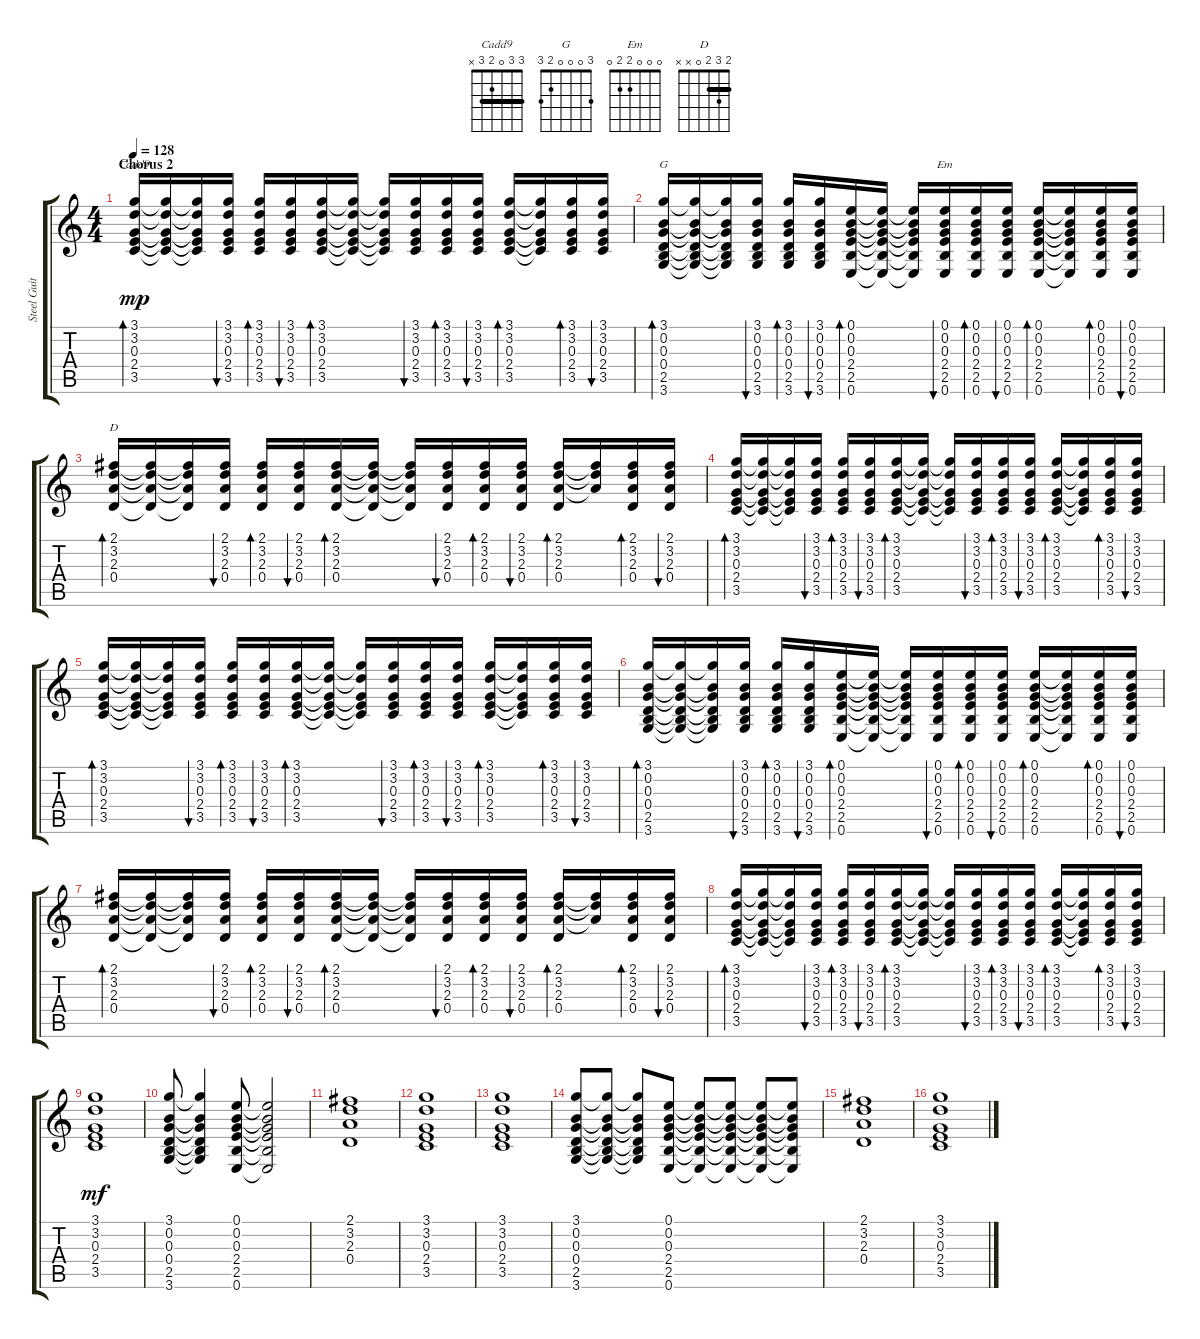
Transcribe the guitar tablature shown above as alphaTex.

\track ("Steel Guitar" "Steel Guit") {instrument acousticguitarsteel}
\staff {score tabs}
\tuning (E4 B3 G3 D3 A2 E2) {hide}
\chord ("Cadd9" 3 3 0 2 3 x) {barre 3}
\chord ("G" 3 0 0 0 2 3)
\chord ("Em" 0 0 0 2 2 0)
\chord ("D" 2 3 2 0 x x) {barre 2}
\ts (4 4)
\section ("" "Chorus 2")
\tempo 128
\clef g2
\ks c
(3.1 3.2 0.3 2.4 3.5).16{bd 60 ch "Cadd9" dy mp} (3.1{t} 3.2{t} 0.3{t} 2.4{t} 3.5{t}).16 (3.1{t} 3.2{t} 0.3{t} 2.4{t} 3.5{t}).16 (3.1 3.2 0.3 2.4 3.5).16{bu 60} (3.1 3.2 0.3 2.4 3.5).16{bd 60} (3.1 3.2 0.3 2.4 3.5).16{bu 60} (3.1 3.2 0.3 2.4 3.5).16{bd 60} (3.1{t} 3.2{t} 0.3{t} 2.4{t} 3.5{t}).16 (3.1{t} 3.2{t} 0.3{t} 2.4{t} 3.5{t}).16 (3.1 3.2 0.3 2.4 3.5).16{bu 60} (3.1 3.2 0.3 2.4 3.5).16{bd 60} (3.1 3.2 0.3 2.4 3.5).16{bu 60} (3.1 3.2 0.3 2.4 3.5).16{bd 60} (3.1{t} 3.2{t} 0.3{t} 2.4{t} 3.5{t}).16 (3.1 3.2 0.3 2.4 3.5).16{bd 60} (3.1 3.2 0.3 2.4 3.5).16{bu 60} |
(3.1 0.2 0.3 0.4 2.5 3.6).16{bd 30 ch "G"} (3.1{t} 0.2{t} 0.3{t} 0.4{t} 2.5{t} 3.6{t}).16 (3.1{t} 0.2{t} 0.3{t} 0.4{t} 2.5{t} 3.6{t}).16 (3.1 0.2 0.3 0.4 2.5 3.6).16{bu 30} (3.1 0.2 0.3 0.4 2.5 3.6).16{bd 30} (3.1 0.2 0.3 0.4 2.5 3.6).16{bu 30} (0.1 0.2 0.3 2.4 2.5 0.6).16{bd 30} (0.1{t} 0.2{t} 0.3{t} 2.4{t} 2.5{t} 0.6{t}).16 (0.1{t} 0.2{t} 0.3{t} 2.4{t} 2.5{t} 0.6{t}).16 (0.1 0.2 0.3 2.4 2.5 0.6).16{bu 30 ch "Em"} (0.1 0.2 0.3 2.4 2.5 0.6).16{bd 30} (0.1 0.2 0.3 2.4 2.5 0.6).16{bu 30} (0.1 0.2 0.3 2.4 2.5 0.6).16{bd 30} (0.1{t} 0.2{t} 0.3{t} 2.4{t} 2.5{t} 0.6{t}).16 (0.1 0.2 0.3 2.4 2.5 0.6).16{bd 30} (0.1 0.2 0.3 2.4 2.5 0.6).16{bu 30} |
(2.1 3.2 2.3 0.4).16{bd 60 ch "D"} (2.1{t} 3.2{t} 2.3{t} 0.4{t}).16 (2.1{t} 3.2{t} 2.3{t} 0.4{t}).16 (2.1 3.2 2.3 0.4).16{bu 60} (2.1 3.2 2.3 0.4).16{bd 60} (2.1 3.2 2.3 0.4).16{bu 60} (2.1 3.2 2.3 0.4).16{bd 60} (2.1{t} 3.2{t} 2.3{t} 0.4{t}).16 (2.1{t} 3.2{t} 2.3{t} 0.4{t}).16 (2.1 3.2 2.3 0.4).16{bu 60} (2.1 3.2 2.3 0.4).16{bd 60} (2.1 3.2 2.3 0.4).16{bu 60} (2.1 3.2 2.3 0.4).16{bd 60} (2.1{t} 3.2{t} 2.3{t}).16 (2.1 3.2 2.3 0.4).16{bd 60} (2.1 3.2 2.3 0.4).16{bu 60} |
(3.1 3.2 0.3 2.4 3.5).16{bd 60} (3.1{t} 3.2{t} 0.3{t} 2.4{t} 3.5{t}).16 (3.1{t} 3.2{t} 0.3{t} 2.4{t} 3.5{t}).16 (3.1 3.2 0.3 2.4 3.5).16{bu 60} (3.1 3.2 0.3 2.4 3.5).16{bd 60} (3.1 3.2 0.3 2.4 3.5).16{bu 60} (3.1 3.2 0.3 2.4 3.5).16{bd 60} (3.1{t} 3.2{t} 0.3{t} 2.4{t} 3.5{t}).16 (3.1{t} 3.2{t} 0.3{t} 2.4{t} 3.5{t}).16 (3.1 3.2 0.3 2.4 3.5).16{bu 60} (3.1 3.2 0.3 2.4 3.5).16{bd 60} (3.1 3.2 0.3 2.4 3.5).16{bu 60} (3.1 3.2 0.3 2.4 3.5).16{bd 60} (3.1{t} 3.2{t} 0.3{t} 2.4{t} 3.5{t}).16 (3.1 3.2 0.3 2.4 3.5).16{bd 60} (3.1 3.2 0.3 2.4 3.5).16{bu 60} |
(3.1 3.2 0.3 2.4 3.5).16{bd 60} (3.1{t} 3.2{t} 0.3{t} 2.4{t} 3.5{t}).16 (3.1{t} 3.2{t} 0.3{t} 2.4{t} 3.5{t}).16 (3.1 3.2 0.3 2.4 3.5).16{bu 60} (3.1 3.2 0.3 2.4 3.5).16{bd 60} (3.1 3.2 0.3 2.4 3.5).16{bu 60} (3.1 3.2 0.3 2.4 3.5).16{bd 60} (3.1{t} 3.2{t} 0.3{t} 2.4{t} 3.5{t}).16 (3.1{t} 3.2{t} 0.3{t} 2.4{t} 3.5{t}).16 (3.1 3.2 0.3 2.4 3.5).16{bu 60} (3.1 3.2 0.3 2.4 3.5).16{bd 60} (3.1 3.2 0.3 2.4 3.5).16{bu 60} (3.1 3.2 0.3 2.4 3.5).16{bd 60} (3.1{t} 3.2{t} 0.3{t} 2.4{t} 3.5{t}).16 (3.1 3.2 0.3 2.4 3.5).16{bd 60} (3.1 3.2 0.3 2.4 3.5).16{bu 60} |
(3.1 0.2 0.3 0.4 2.5 3.6).16{bd 30} (3.1{t} 0.2{t} 0.3{t} 0.4{t} 2.5{t} 3.6{t}).16 (3.1{t} 0.2{t} 0.3{t} 0.4{t} 2.5{t} 3.6{t}).16 (3.1 0.2 0.3 0.4 2.5 3.6).16{bu 30} (3.1 0.2 0.3 0.4 2.5 3.6).16{bd 30} (3.1 0.2 0.3 0.4 2.5 3.6).16{bu 30} (0.1 0.2 0.3 2.4 2.5 0.6).16{bd 30} (0.1{t} 0.2{t} 0.3{t} 2.4{t} 2.5{t} 0.6{t}).16 (0.1{t} 0.2{t} 0.3{t} 2.4{t} 2.5{t} 0.6{t}).16 (0.1 0.2 0.3 2.4 2.5 0.6).16{bu 30} (0.1 0.2 0.3 2.4 2.5 0.6).16{bd 30} (0.1 0.2 0.3 2.4 2.5 0.6).16{bu 30} (0.1 0.2 0.3 2.4 2.5 0.6).16{bd 30} (0.1{t} 0.2{t} 0.3{t} 2.4{t} 2.5{t} 0.6{t}).16 (0.1 0.2 0.3 2.4 2.5 0.6).16{bd 30} (0.1 0.2 0.3 2.4 2.5 0.6).16{bu 30} |
(2.1 3.2 2.3 0.4).16{bd 60} (2.1{t} 3.2{t} 2.3{t} 0.4{t}).16 (2.1{t} 3.2{t} 2.3{t} 0.4{t}).16 (2.1 3.2 2.3 0.4).16{bu 60} (2.1 3.2 2.3 0.4).16{bd 60} (2.1 3.2 2.3 0.4).16{bu 60} (2.1 3.2 2.3 0.4).16{bd 60} (2.1{t} 3.2{t} 2.3{t} 0.4{t}).16 (2.1{t} 3.2{t} 2.3{t} 0.4{t}).16 (2.1 3.2 2.3 0.4).16{bu 60} (2.1 3.2 2.3 0.4).16{bd 60} (2.1 3.2 2.3 0.4).16{bu 60} (2.1 3.2 2.3 0.4).16{bd 60} (2.1{t} 3.2{t} 2.3{t}).16 (2.1 3.2 2.3 0.4).16{bd 60} (2.1 3.2 2.3 0.4).16{bu 60} |
(3.1 3.2 0.3 2.4 3.5).16{bd 60} (3.1{t} 3.2{t} 0.3{t} 2.4{t} 3.5{t}).16 (3.1{t} 3.2{t} 0.3{t} 2.4{t} 3.5{t}).16 (3.1 3.2 0.3 2.4 3.5).16{bu 60} (3.1 3.2 0.3 2.4 3.5).16{bd 60} (3.1 3.2 0.3 2.4 3.5).16{bu 60} (3.1 3.2 0.3 2.4 3.5).16{bd 60} (3.1{t} 3.2{t} 0.3{t} 2.4{t} 3.5{t}).16 (3.1{t} 3.2{t} 0.3{t} 2.4{t} 3.5{t}).16 (3.1 3.2 0.3 2.4 3.5).16{bu 60} (3.1 3.2 0.3 2.4 3.5).16{bd 60} (3.1 3.2 0.3 2.4 3.5).16{bu 60} (3.1 3.2 0.3 2.4 3.5).16{bd 60} (3.1{t} 3.2{t} 0.3{t} 2.4{t} 3.5{t}).16 (3.1 3.2 0.3 2.4 3.5).16{bd 60} (3.1 3.2 0.3 2.4 3.5).16{bu 60} |
(3.1 3.2 0.3 2.4 3.5).1{dy mf} |
(3.1 0.2 0.3 0.4 2.5 3.6).8 (3.1{t} 0.2{t} 0.3{t} 0.4{t} 2.5{t} 3.6{t}).4 (0.1 0.2 0.3 2.4 2.5 0.6).8 (0.1{t} 0.2{t} 0.3{t} 2.4{t} 2.5{t} 0.6{t}).2 |
(2.1 3.2 2.3 0.4).1 |
(3.1 3.2 0.3 2.4 3.5).1 |
(3.1 3.2 0.3 2.4 3.5).1 |
(3.1 0.2 0.3 0.4 2.5 3.6).8 (3.1{t} 0.2{t} 0.3{t} 0.4{t} 2.5{t} 3.6{t}).8 (3.1{t} 0.2{t} 0.3{t} 0.4{t} 2.5{t} 3.6{t}).8 (0.1 0.2 0.3 2.4 2.5 0.6).8 (0.1{t} 0.2{t} 0.3{t} 2.4{t} 2.5{t} 0.6{t}).8 (0.1{t} 0.2{t} 0.3{t} 2.4{t} 2.5{t} 0.6{t}).8 (0.1{t} 0.2{t} 0.3{t} 2.4{t} 2.5{t} 0.6{t}).8 (0.1{t} 0.2{t} 0.3{t} 2.4{t} 2.5{t} 0.6{t}).8 |
(2.1 3.2 2.3 0.4).1 |
(3.1 3.2 0.3 2.4 3.5).1
